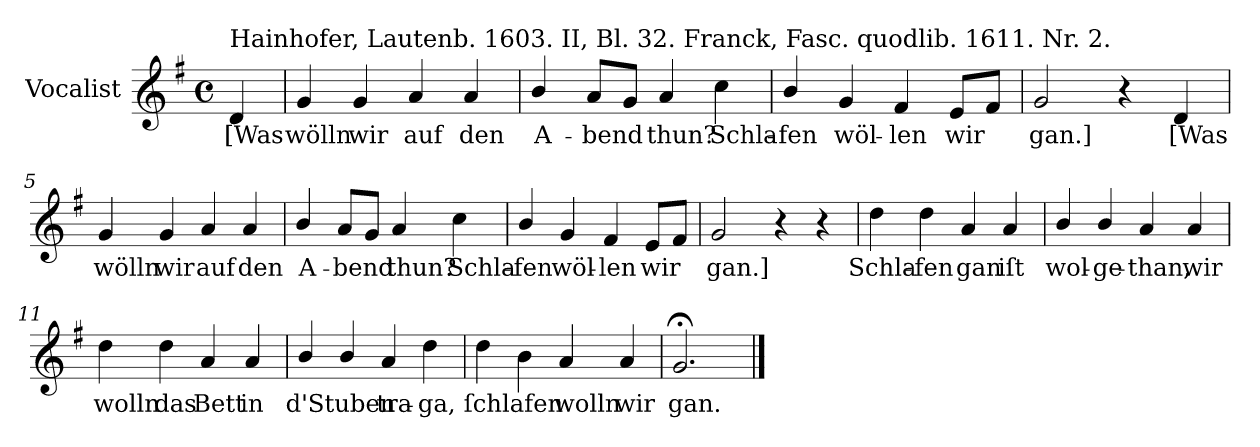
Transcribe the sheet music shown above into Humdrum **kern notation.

**kern	**text
*part1	*part1
*staff1	*staff1
*I"Vocalist	*
*k[f#]	*
*G:	*
*M4/4	*
*met(c)	*
=	=
!LO:TX:a:t=Hainhofer, Lautenb. 1603. II, Bl. 32. Franck, Fasc. quodlib. 1611. Nr. 2.	!
4d	[Was
=1	=1
4g	wölln
4g	wir
4a	auf
4a	den
=2	=2
4b/	A-
8aL	-bend
8gJ	.
4a	thun?
4cc	Schla-
=3	=3
4b/	-fen
4g	wöl-
4f#	-len
8eL	wir
8f#J	.
=4	=4
2g	gan.]
4r	.
4d	[Was
=5	=5
4g	wölln
4g	wir
4a	auf
4a	den
=6	=6
4b/	A-
8aL	-bend
8gJ	.
4a	thun?
4cc	Schla-
=7	=7
4b/	-fen
4g	wöl-
4f#	-len
8eL	wir
8f#J	.
=8	=8
2g	gan.]
4r	.
4r	.
=9	=9
4dd	Schla-
4dd	-fen
4a	gan
4a	iſt
=10	=10
4b/	wol-
4b/	-ge-
4a	-than,
4a	wir
=11	=11
4dd	wolln
4dd	das
4a	Bett
4a	in
=12	=12
4b/	d'Stuben
4b/	.
4a	tra-
4dd	-ga,
=13	=13
4dd	ſchlafen
4b	.
4a	wolln
4a	wir
=14	=14
2.g;<	gan.
==	==
*-	*-
